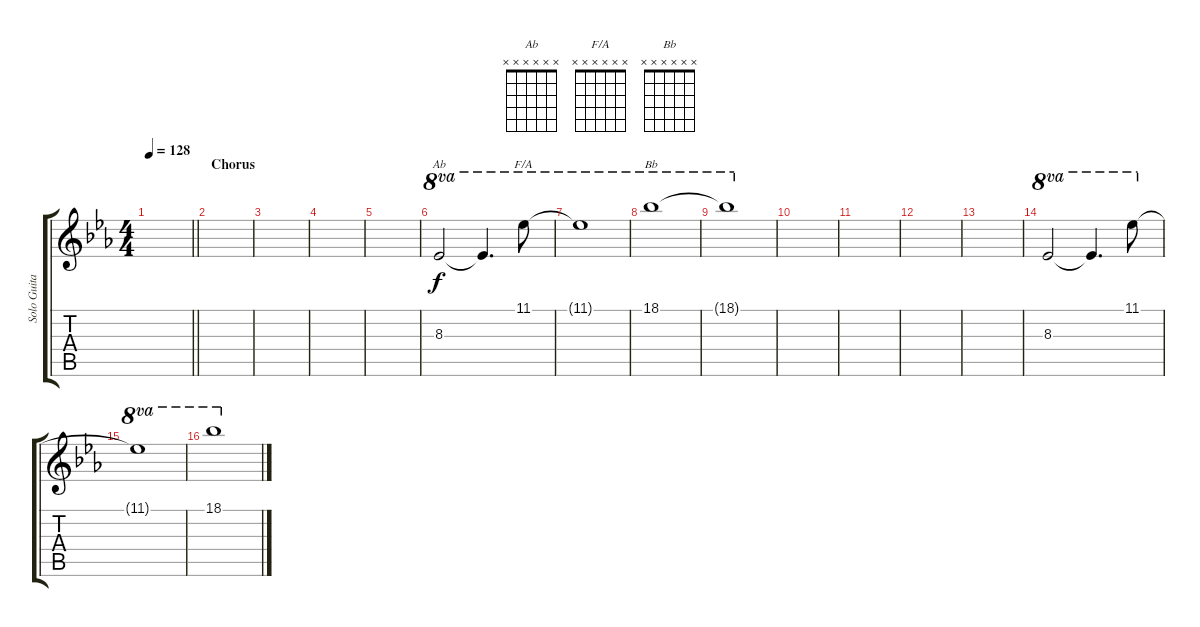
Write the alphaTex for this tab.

\track ("Solo Guitar" "Solo Guita") {instrument distortionguitar}
\staff {score tabs}
\tuning (E4 B3 G3 D3 A2 E2) {hide}
\chord ("Ab" x x x x x x)
\chord ("F/A" x x x x x x)
\chord ("Bb" x x x x x x)
\ts (4 4)
\tempo 128
\clef g2
\barLineRight lightlight
\ks eb
|
\section ("" "Chorus")
|
|
|
|
8.3.2{ch "Ab" ot 8va} 8.3{t}.4{d ot 8va} 11.1.8{ch "F/A" ot 8va} |
11.1{t}.1{ot 8va} |
18.1.1{ch "Bb" ot 8va} |
18.1{t}.1{ot 8va} |
|
|
|
|
8.3.2{ot 8va} 8.3{t}.4{d ot 8va} 11.1.8{ot 8va} |
11.1{t}.1{ot 8va} |
18.1.1{ot 8va}
